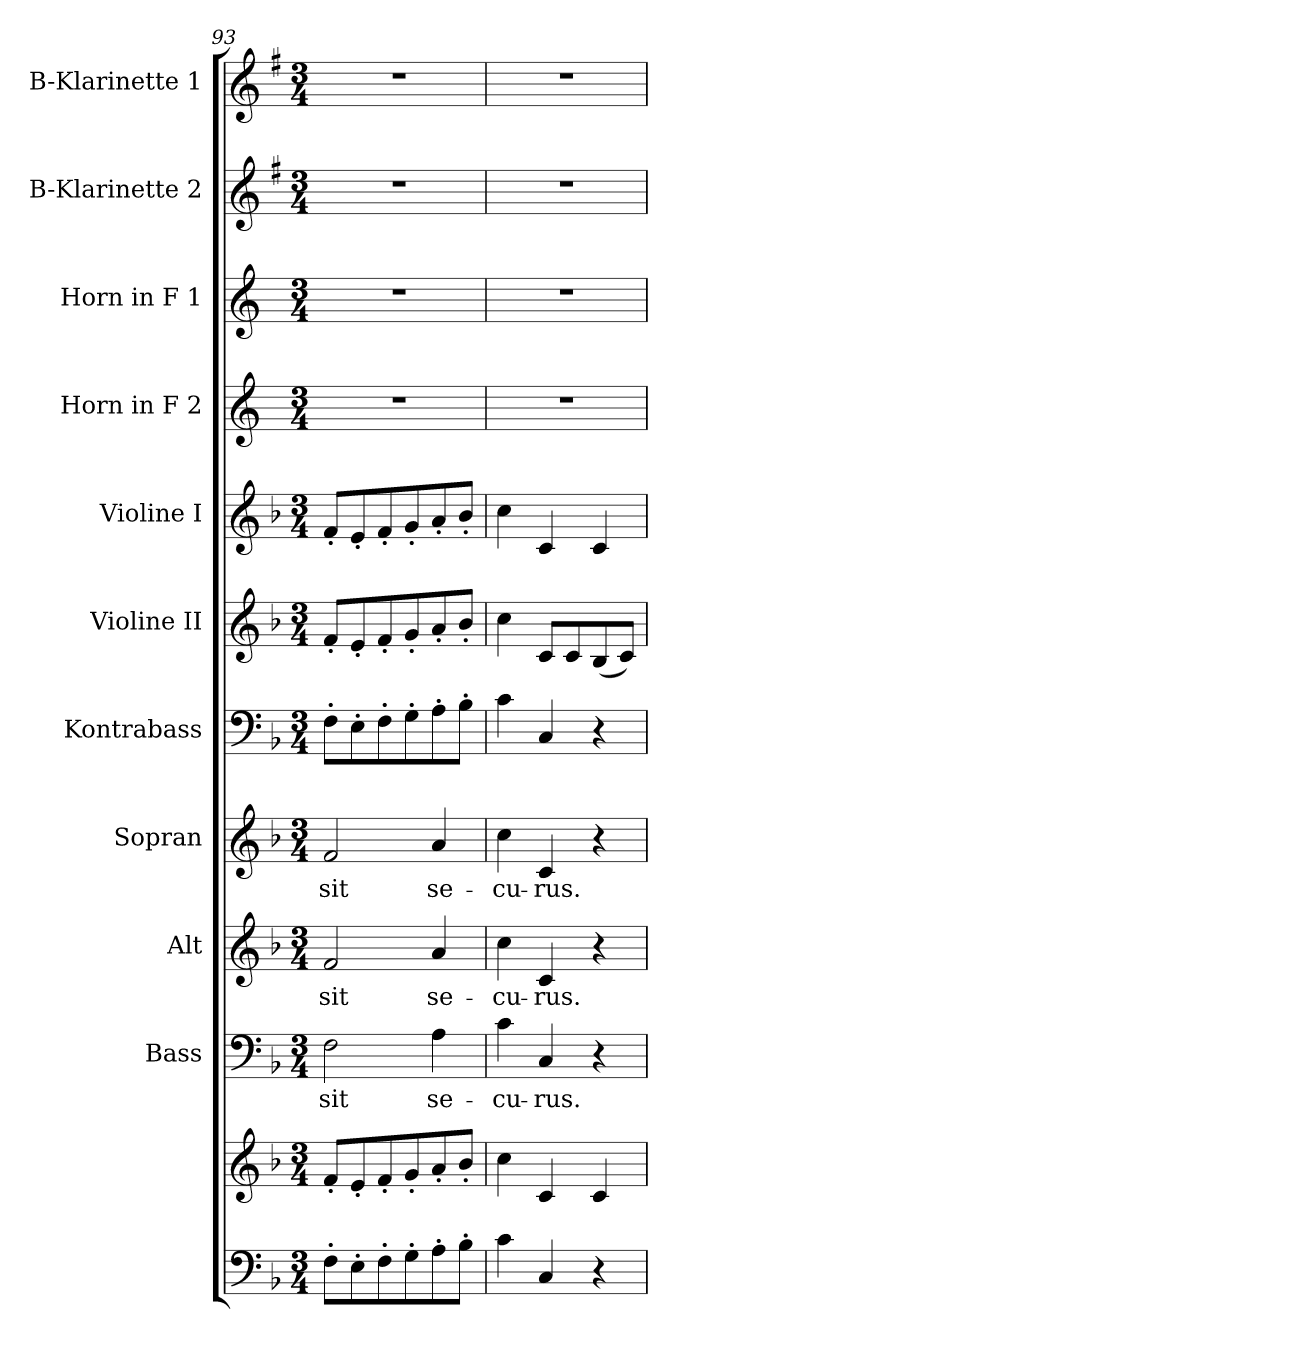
**kern	**kern	**kern	**text	**kern	**text	**kern	**text	**kern	**kern	**kern	**kern	**kern	**kern	**kern
*part11	*part11	*part10	*part10	*part9	*part9	*part8	*part8	*part7	*part6	*part5	*part4	*part3	*part2	*part1
*staff12	*staff11	*staff10	*staff10	*staff9	*staff9	*staff8	*staff8	*staff7	*staff6	*staff5	*staff4	*staff3	*staff2	*staff1
*	*	*I"Bass	*	*I"Alt	*	*I"Sopran	*	*I"Kontrabass	*I"Violine II	*I"Violine I	*I"Horn in F 2	*I"Horn in F 1	*I"B-Klarinette 2	*I"B-Klarinette 1
*	*	*I'B.	*	*I'A.	*	*I'S.	*	*I'Kb.	*I'Vl. II	*I'Vl. I	*	*	*I'B Kl. 2	*I'B Kl. 1
*clefF4	*clefG2	*clefF4	*	*clefG2	*	*clefG2	*	*clefF4	*clefG2	*clefG2	*clefG2	*clefG2	*clefG2	*clefG2
*	*	*	*	*	*	*	*	*ITrd7c12	*	*	*ITrd4c7	*ITrd4c7	*ITrd1c2	*ITrd1c2
*k[b-]	*k[b-]	*k[b-]	*	*k[b-]	*	*k[b-]	*	*k[b-]	*k[b-]	*k[b-]	*k[b-]	*k[b-]	*k[b-]	*k[b-]
*F:	*F:	*F:	*	*F:	*	*F:	*	*F:	*F:	*F:	*F:	*F:	*F:	*F:
*M3/4	*M3/4	*M3/4	*	*M3/4	*	*M3/4	*	*M3/4	*M3/4	*M3/4	*M3/4	*M3/4	*M3/4	*M3/4
=93	=93	=93	=93	=93	=93	=93	=93	=93	=93	=93	=93	=93	=93	=93
!	!	!	!LO:LY:b	!	!LO:LY:b	!	!LO:LY:b	!	!	!	!	!	!	!
8F'>\L	8f'</L	2F\	sit	2f/	sit	2f/	sit	8FF'>\L	8f'</L	8f'</L	2.r	2.r	2.r	2.r
8E'>\	8e'</	.	.	.	.	.	.	8EE'>\	8e'</	8e'</	.	.	.	.
8F'>\	8f'</	.	.	.	.	.	.	8FF'>\	8f'</	8f'</	.	.	.	.
8G'>\	8g'</	.	.	.	.	.	.	8GG'>\	8g'</	8g'</	.	.	.	.
!	!	!	!LO:LY:b	!	!LO:LY:b	!	!LO:LY:b	!	!	!	!	!	!	!
8A'>\	8a'</	4A\	se-	4a/	se-	4a/	se-	8AA'>\	8a'</	8a'</	.	.	.	.
8B-'>\J	8b-'</J	.	.	.	.	.	.	8BB-'>\J	8b-'</J	8b-'</J	.	.	.	.
=94	=94	=94	=94	=94	=94	=94	=94	=94	=94	=94	=94	=94	=94	=94
!	!	!	!LO:LY:b	!	!LO:LY:b	!	!LO:LY:b	!	!	!	!	!	!	!
4c\	4cc\	4c\	-cu-	4cc\	-cu-	4cc\	-cu-	4C\	4cc\	4cc\	2.r	2.r	2.r	2.r
!	!	!	!LO:LY:b	!	!LO:LY:b	!	!LO:LY:b	!	!	!	!	!	!	!
4C/	4c/	4C/	-rus.	4c/	-rus.	4c/	-rus.	4CC/	8c/L	4c/	.	.	.	.
.	.	.	.	.	.	.	.	.	8c/	.	.	.	.	.
4r	4c/	4r	.	4r	.	4r	.	4r	(<8B-/	4c/	.	.	.	.
.	.	.	.	.	.	.	.	.	8c/J)	.	.	.	.	.
=	=	=	=	=	=	=	=	=	=	=	=	=	=	=
*-	*-	*-	*-	*-	*-	*-	*-	*-	*-	*-	*-	*-	*-	*-
